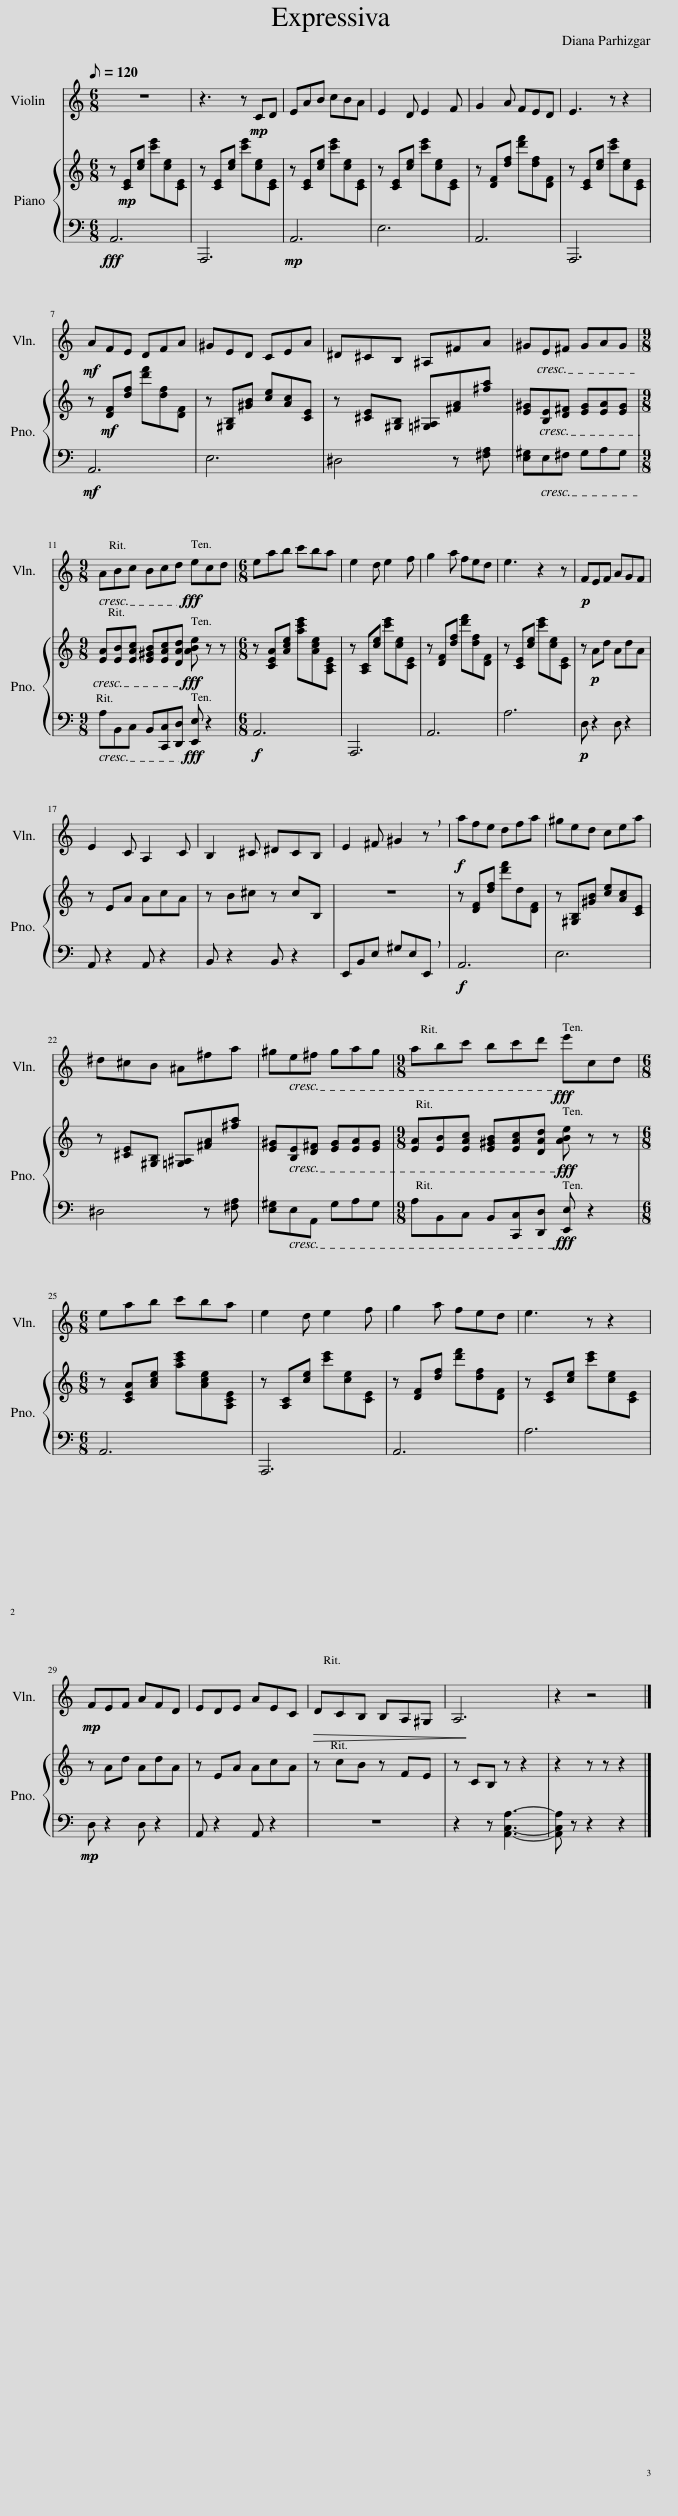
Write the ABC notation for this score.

X:1
%%score 1 { 2 | 3 }
L:1/8
Q:1/8=120
M:6/8
I:linebreak $
K:C
V:1 treble
V:2 treble
V:3 bass
V:1
 z6 | z3 z!mp! CD | EAB cBA | E2 D E2 F | G2 A FED | %5
 E3 z z2 |$!mf! AFE DFA | ^GED CEA | ^D^CB, ^A,^FA | ^GE^F GAG |$ %10
[M:9/8] ABc Bcd!fff! ecd |[M:6/8] eab c'ba | e2 d e2 f | g2 a fed | e3 z2 z | %15
!p! FEF AGF |$ E2 C A,2 C | B,2 ^C ^DCB, | E2 ^F ^G2 !breath!z |!f! afe dfa | %20
 ^ged cea |$ ^d^cB ^A^fa | ^ge^f gag |[M:9/8] abc' bc'd'!fff! e'cd |$[M:6/8] eab c'ba | %25
 e2 d e2 f | g2 a fed | e3 z z2 |$!mp! FEF AFD | EDE AEC | %30
 DCB, B,A,^G, | A,6 | z2 z4 |] %33
V:2
 z!mp! [CE][ce] [c'e'][ce][CE] | z [CE][ce] [c'e'][ce][CE] | z [CE][ce] [c'e'][ce][CE] | z [CE][ce] [c'e'][ce][CE] | z [DF][df] [d'f'][df][DF] | %5
 z [CE][ce] [c'e'][ce][CE] |$ z!mf! [DF][df] [d'f'][df][DF] | z [^G,B,][^GB] [ce][Ac][CE] | z [^CE][^G,B,] [=G,^A,][^FA][^fa] | [E^G][B,E][D^F] [EG][EA][EG] |$ %10
[M:9/8] [EA][EB][EAc] [E^GB][EAc][DAd]!fff! [ABe] z z |[M:6/8] z [CEA][Ace] [ac'e'][Ace][A,CE] | z [A,C][ce] [c'e'][ce][CE] | z [DF][df] [d'f'][df][DF] | z [CE][ce] [c'e'][ce][CE] | %15
 z!p! Ad AdA |$ z EA AcA | z B^c z cB, | z6 | z [DF][df] [d'f']d[DF] | %20
 z [^G,B,][^GB] [ce][Ac][CE] |$ z [^CE][^G,B,] [=G,^A,][^FA][^fa] | [E^G][B,E][D^F] [EG][EA][EG] |[M:9/8] [EA][EB][EAc] [E^GB][EAc][DAd]!fff! [ABe] z z |$[M:6/8] z [CEA][Ace] [ac'e'][Ace][A,CE] | %25
 z [A,C][ce] [c'e'][ce][CE] | z [DF][df] [d'f'][df][DF] | z [CE][ce] [c'e'][ce][CE] |$ z Ad AdA | z EA AcA | %30
 z cB z FE |!>(! z CB, z z2!>)! | z2 z z z2 |] %33
V:3
!fff! A,,6 | A,,,6 |!mp! A,,6 | E,6 | A,,6 | %5
 A,,,6 |$!mf! A,,6 | E,6 | ^D,4 z [^F,A,] | [E,^G,]E,^F, G,A,G, |$ %10
[M:9/8] A,B,,C, B,,[C,,C,][D,,D,]!fff! [E,,E,] z2 |[M:6/8]!f! A,,6 | A,,,6 | A,,6 | A,6 | %15
!p! D, z2 D, z2 |$ A,, z2 A,, z2 | B,, z2 B,, z2 | E,,B,,E, ^G,E,!breath!E,, |!f! A,,6 | %20
 E,6 |$ ^D,4 z [^F,A,] | [E,^G,]E,A,, G,A,G, |[M:9/8] A,B,,C, B,,[C,,C,][D,,D,]!fff! [E,,E,] z2 |$[M:6/8] A,,6 | %25
 A,,,6 | A,,6 | A,6 |$!mp! D, z2 D, z2 | A,, z2 A,, z2 | %30
 z6 | z2 z [A,,C,A,]3- | [A,,C,A,] z z2 z2 |] %33
